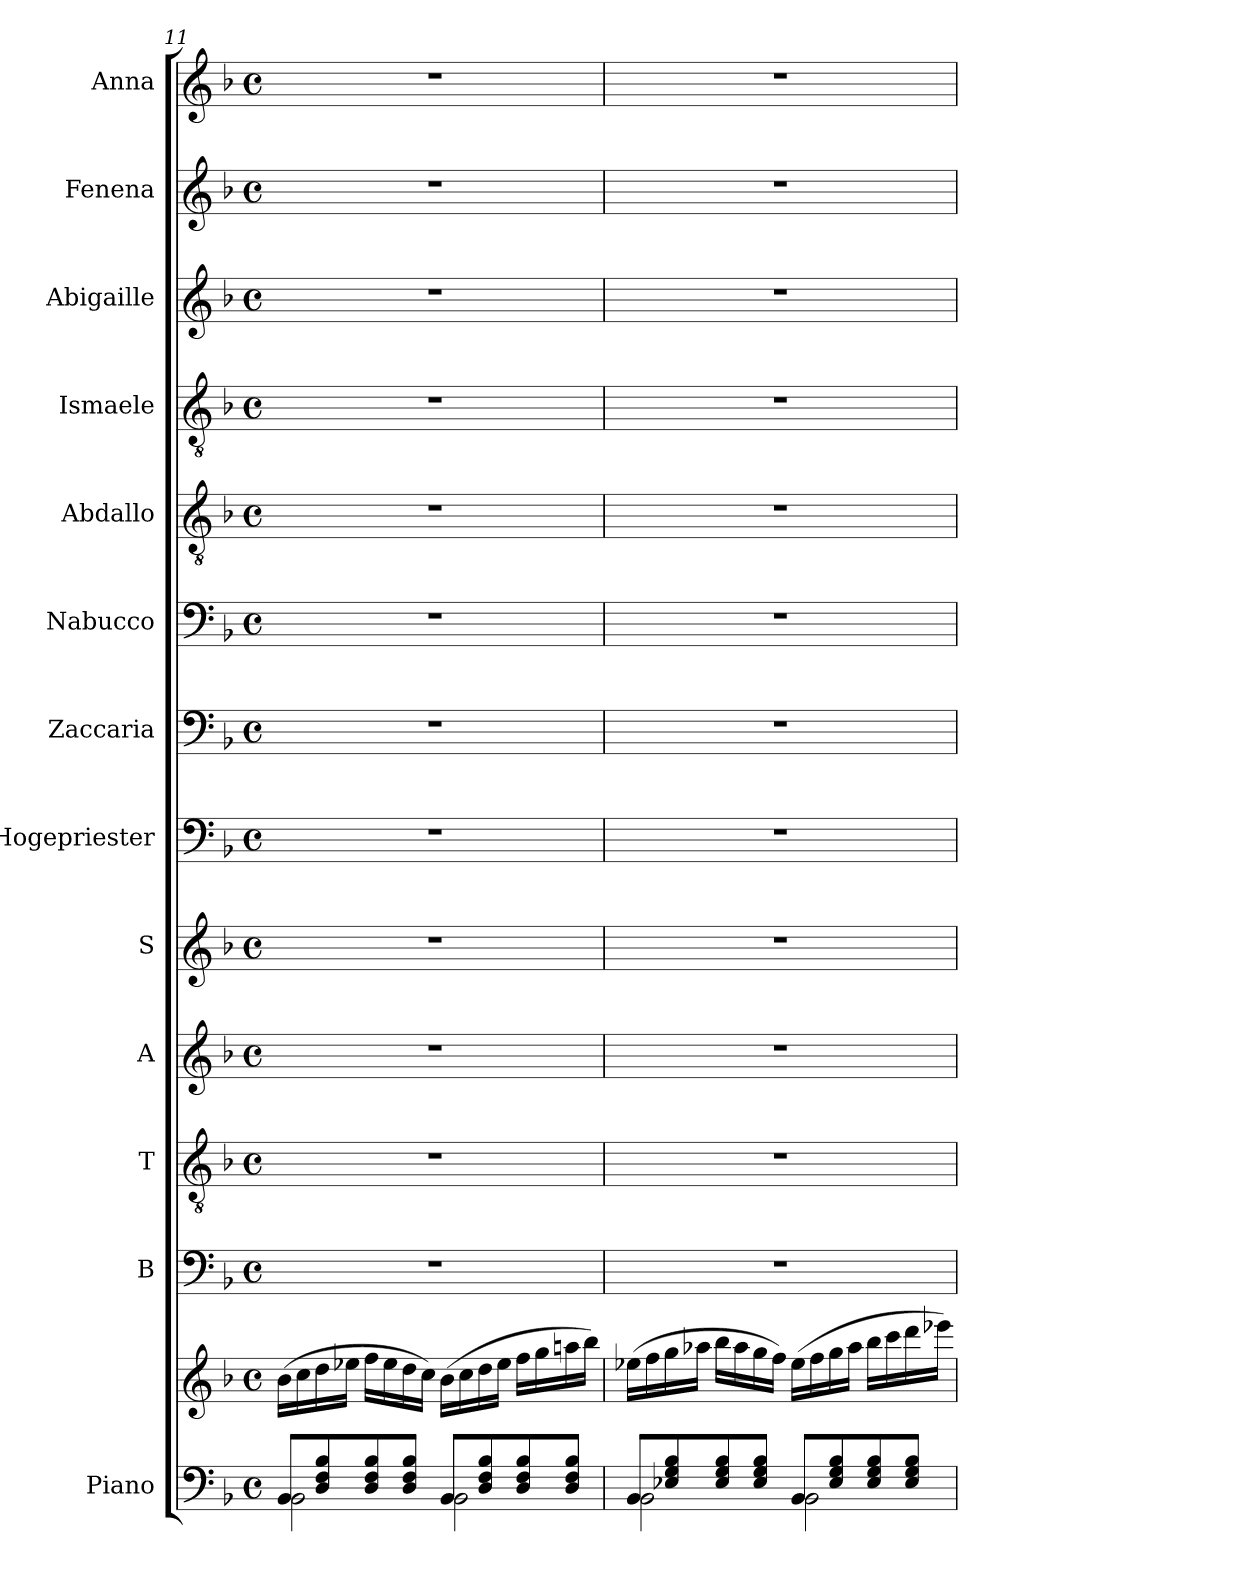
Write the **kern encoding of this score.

**kern	**kern	**kern	**kern	**kern	**kern	**kern	**kern	**kern	**kern	**kern	**kern	**kern	**kern
*part13	*part13	*part12	*part11	*part10	*part9	*part8	*part7	*part6	*part5	*part4	*part3	*part2	*part1
*staff14	*staff13	*staff12	*staff11	*staff10	*staff9	*staff8	*staff7	*staff6	*staff5	*staff4	*staff3	*staff2	*staff1
*I"Piano	*	*I"B	*I"T	*I"A	*I"S	*I"Hogepriester	*I"Zaccaria	*I"Nabucco	*I"Abdallo	*I"Ismaele	*I"Abigaille	*I"Fenena	*I"Anna
*I'Pno	*	*I'B	*I'T	*I'A	*I'S	*	*	*I'B	*	*	*	*	*
*clefF4	*clefG2	*clefF4	*clefGv2	*clefG2	*clefG2	*clefF4	*clefF4	*clefF4	*clefGv2	*clefGv2	*clefG2	*clefG2	*clefG2
*k[b-]	*k[b-]	*k[b-]	*k[b-]	*k[b-]	*k[b-]	*k[b-]	*k[b-]	*k[b-]	*k[b-]	*k[b-]	*k[b-]	*k[b-]	*k[b-]
*M4/4	*M4/4	*M4/4	*M4/4	*M4/4	*M4/4	*M4/4	*M4/4	*M4/4	*M4/4	*M4/4	*M4/4	*M4/4	*M4/4
*met(c)	*met(c)	*met(c)	*met(c)	*met(c)	*met(c)	*met(c)	*met(c)	*met(c)	*met(c)	*met(c)	*met(c)	*met(c)	*met(c)
=11	=11	=11	=11	=11	=11	=11	=11	=11	=11	=11	=11	=11	=11
*^	*	*	*	*	*	*	*	*	*	*	*	*	*
8BB-/L	2BB-\	(16b-\LL	1r	1r	1r	1r	1r	1r	1r	1r	1r	1r	1r	1r
.	.	16cc\	.	.	.	.	.	.	.	.	.	.	.	.
8D/ 8F/ 8B-/	.	16dd\	.	.	.	.	.	.	.	.	.	.	.	.
.	.	16ee-X\JJ	.	.	.	.	.	.	.	.	.	.	.	.
8D/ 8F/ 8B-/	.	16ff\LL	.	.	.	.	.	.	.	.	.	.	.	.
.	.	16ee-\	.	.	.	.	.	.	.	.	.	.	.	.
8D/ 8F/ 8B-/J	.	16dd\	.	.	.	.	.	.	.	.	.	.	.	.
.	.	16cc\JJ)	.	.	.	.	.	.	.	.	.	.	.	.
8BB-/L	2BB-\	(16b-\LL	.	.	.	.	.	.	.	.	.	.	.	.
.	.	16cc\	.	.	.	.	.	.	.	.	.	.	.	.
8D/ 8F/ 8B-/	.	16dd\	.	.	.	.	.	.	.	.	.	.	.	.
.	.	16ee-\JJ	.	.	.	.	.	.	.	.	.	.	.	.
8D/ 8F/ 8B-/	.	16ff\LL	.	.	.	.	.	.	.	.	.	.	.	.
.	.	16gg\	.	.	.	.	.	.	.	.	.	.	.	.
8D/ 8F/ 8B-/J	.	16aan\	.	.	.	.	.	.	.	.	.	.	.	.
.	.	16bb-\JJ)	.	.	.	.	.	.	.	.	.	.	.	.
!!LO:LB:g=z
=12	=12	=12	=12	=12	=12	=12	=12	=12	=12	=12	=12	=12	=12	=12
8BB-/L	2BB-\	(16ee-X\LL	1r	1r	1r	1r	1r	1r	1r	1r	1r	1r	1r	1r
.	.	16ff\	.	.	.	.	.	.	.	.	.	.	.	.
8E-X/ 8G/ 8B-/	.	16gg\	.	.	.	.	.	.	.	.	.	.	.	.
.	.	16aa-X\JJ	.	.	.	.	.	.	.	.	.	.	.	.
8E-/ 8G/ 8B-/	.	16bb-\LL	.	.	.	.	.	.	.	.	.	.	.	.
.	.	16aa-\	.	.	.	.	.	.	.	.	.	.	.	.
8E-/ 8G/ 8B-/J	.	16gg\	.	.	.	.	.	.	.	.	.	.	.	.
.	.	16ff\JJ)	.	.	.	.	.	.	.	.	.	.	.	.
8BB-/L	2BB-\	(16ee-\LL	.	.	.	.	.	.	.	.	.	.	.	.
.	.	16ff\	.	.	.	.	.	.	.	.	.	.	.	.
8E-/ 8G/ 8B-/	.	16gg\	.	.	.	.	.	.	.	.	.	.	.	.
.	.	16aa-\JJ	.	.	.	.	.	.	.	.	.	.	.	.
8E-/ 8G/ 8B-/	.	16bb-\LL	.	.	.	.	.	.	.	.	.	.	.	.
.	.	16ccc\	.	.	.	.	.	.	.	.	.	.	.	.
8E-/ 8G/ 8B-/J	.	16ddd\	.	.	.	.	.	.	.	.	.	.	.	.
.	.	16eee-X\JJ)	.	.	.	.	.	.	.	.	.	.	.	.
*v	*v	*	*	*	*	*	*	*	*	*	*	*	*	*
=	=	=	=	=	=	=	=	=	=	=	=	=	=
*-	*-	*-	*-	*-	*-	*-	*-	*-	*-	*-	*-	*-	*-
